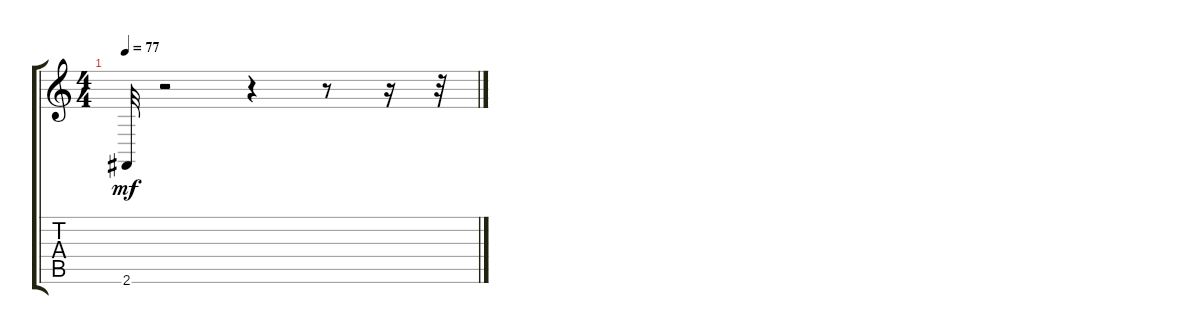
\track "" {instrument acousticgrandpiano}
\staff {score tabs}
\tuning (E4 B3 G3 D3 A2 E2) {hide}
\ts (4 4)
\tempo 77
\clef g2
\ks c
2.6.32{dy mf} r.2 r.4 r.8 r.16 r.32
